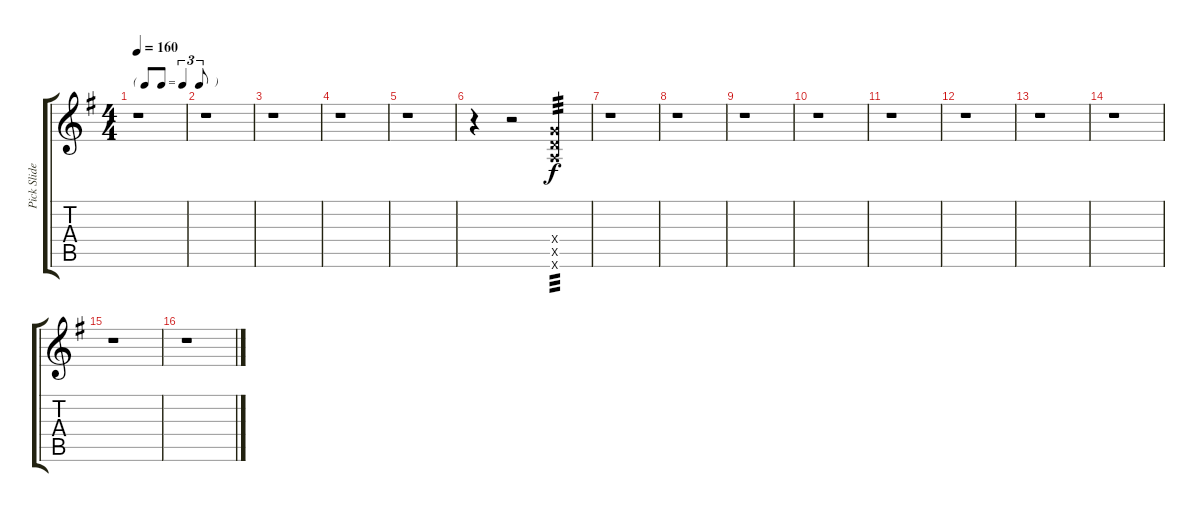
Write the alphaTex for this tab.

\track ("Pick Slide" "Pick Slide") {instrument guitarfretnoise}
\staff {score tabs}
\tuning (D4 A3 F3 C3 G2 D2) {hide}
\ts (4 4)
\tf triplet8th
\tempo 160
\clef g2
\ks g
r.1{dy f} |
r.1 |
r.1 |
r.1 |
r.1 |
r.4 r.2 (19.4{x} 19.5{x} 19.6{x}).4{tp 3} |
r.1 |
r.1 |
r.1 |
r.1 |
r.1 |
r.1 |
r.1 |
r.1 |
r.1 |
r.1
